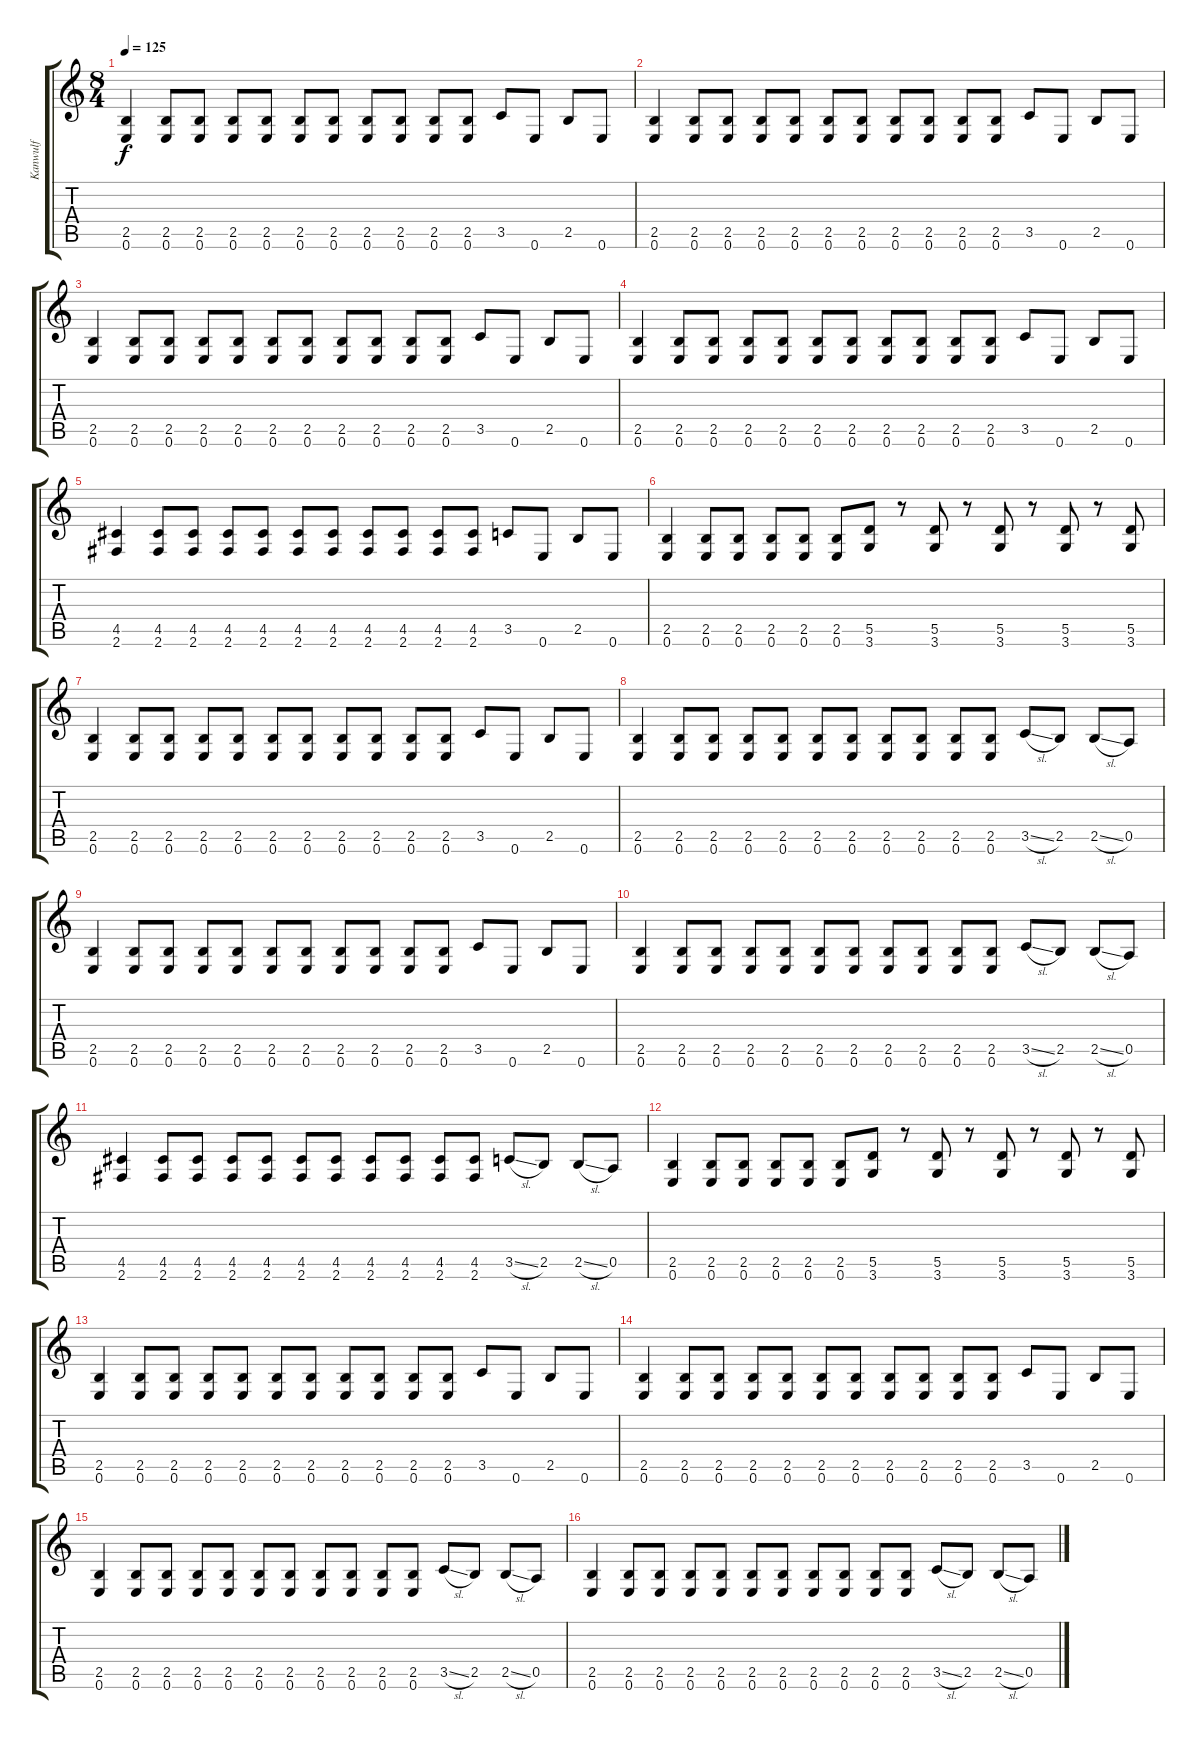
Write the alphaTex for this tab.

\track ("Kanwulf" "Kanwulf") {instrument distortionguitar}
\staff {score tabs}
\tuning (E4 B3 G3 D3 A2 E2) {hide}
\ts (8 4)
\tempo 125
\clef g2
\ks c
(2.5 0.6).4{dy f} (2.5 0.6).8 (2.5 0.6).8 (2.5 0.6).8 (2.5 0.6).8 (2.5 0.6).8 (2.5 0.6).8 (2.5 0.6).8 (2.5 0.6).8 (2.5 0.6).8 (2.5 0.6).8 3.5.8 0.6.8 2.5.8 0.6.8 |
(2.5 0.6).4 (2.5 0.6).8 (2.5 0.6).8 (2.5 0.6).8 (2.5 0.6).8 (2.5 0.6).8 (2.5 0.6).8 (2.5 0.6).8 (2.5 0.6).8 (2.5 0.6).8 (2.5 0.6).8 3.5.8 0.6.8 2.5.8 0.6.8 |
(2.5 0.6).4 (2.5 0.6).8 (2.5 0.6).8 (2.5 0.6).8 (2.5 0.6).8 (2.5 0.6).8 (2.5 0.6).8 (2.5 0.6).8 (2.5 0.6).8 (2.5 0.6).8 (2.5 0.6).8 3.5.8 0.6.8 2.5.8 0.6.8 |
(2.5 0.6).4 (2.5 0.6).8 (2.5 0.6).8 (2.5 0.6).8 (2.5 0.6).8 (2.5 0.6).8 (2.5 0.6).8 (2.5 0.6).8 (2.5 0.6).8 (2.5 0.6).8 (2.5 0.6).8 3.5.8 0.6.8 2.5.8 0.6.8 |
(4.5 2.6).4 (4.5 2.6).8 (4.5 2.6).8 (4.5 2.6).8 (4.5 2.6).8 (4.5 2.6).8 (4.5 2.6).8 (4.5 2.6).8 (4.5 2.6).8 (4.5 2.6).8 (4.5 2.6).8 3.5.8 0.6.8 2.5.8 0.6.8 |
(2.5 0.6).4 (2.5 0.6).8 (2.5 0.6).8 (2.5 0.6).8 (2.5 0.6).8 (2.5 0.6).8 (5.5 3.6).8 r.8 (5.5 3.6).8 r.8 (5.5 3.6).8 r.8 (5.5 3.6).8 r.8 (5.5 3.6).8 |
(2.5 0.6).4 (2.5 0.6).8 (2.5 0.6).8 (2.5 0.6).8 (2.5 0.6).8 (2.5 0.6).8 (2.5 0.6).8 (2.5 0.6).8 (2.5 0.6).8 (2.5 0.6).8 (2.5 0.6).8 3.5.8 0.6.8 2.5.8 0.6.8 |
(2.5 0.6).4 (2.5 0.6).8 (2.5 0.6).8 (2.5 0.6).8 (2.5 0.6).8 (2.5 0.6).8 (2.5 0.6).8 (2.5 0.6).8 (2.5 0.6).8 (2.5 0.6).8 (2.5 0.6).8 3.5{sl}.8 2.5.8 2.5{sl}.8 0.5.8 |
(2.5 0.6).4 (2.5 0.6).8 (2.5 0.6).8 (2.5 0.6).8 (2.5 0.6).8 (2.5 0.6).8 (2.5 0.6).8 (2.5 0.6).8 (2.5 0.6).8 (2.5 0.6).8 (2.5 0.6).8 3.5.8 0.6.8 2.5.8 0.6.8 |
(2.5 0.6).4 (2.5 0.6).8 (2.5 0.6).8 (2.5 0.6).8 (2.5 0.6).8 (2.5 0.6).8 (2.5 0.6).8 (2.5 0.6).8 (2.5 0.6).8 (2.5 0.6).8 (2.5 0.6).8 3.5{sl}.8 2.5.8 2.5{sl}.8 0.5.8 |
(4.5 2.6).4 (4.5 2.6).8 (4.5 2.6).8 (4.5 2.6).8 (4.5 2.6).8 (4.5 2.6).8 (4.5 2.6).8 (4.5 2.6).8 (4.5 2.6).8 (4.5 2.6).8 (4.5 2.6).8 3.5{sl}.8 2.5.8 2.5{sl}.8 0.5.8 |
(2.5 0.6).4 (2.5 0.6).8 (2.5 0.6).8 (2.5 0.6).8 (2.5 0.6).8 (2.5 0.6).8 (5.5 3.6).8 r.8 (5.5 3.6).8 r.8 (5.5 3.6).8 r.8 (5.5 3.6).8 r.8 (5.5 3.6).8 |
(2.5 0.6).4 (2.5 0.6).8 (2.5 0.6).8 (2.5 0.6).8 (2.5 0.6).8 (2.5 0.6).8 (2.5 0.6).8 (2.5 0.6).8 (2.5 0.6).8 (2.5 0.6).8 (2.5 0.6).8 3.5.8 0.6.8 2.5.8 0.6.8 |
(2.5 0.6).4 (2.5 0.6).8 (2.5 0.6).8 (2.5 0.6).8 (2.5 0.6).8 (2.5 0.6).8 (2.5 0.6).8 (2.5 0.6).8 (2.5 0.6).8 (2.5 0.6).8 (2.5 0.6).8 3.5.8 0.6.8 2.5.8 0.6.8 |
(2.5 0.6).4 (2.5 0.6).8 (2.5 0.6).8 (2.5 0.6).8 (2.5 0.6).8 (2.5 0.6).8 (2.5 0.6).8 (2.5 0.6).8 (2.5 0.6).8 (2.5 0.6).8 (2.5 0.6).8 3.5{sl}.8 2.5.8 2.5{sl}.8 0.5.8 |
(2.5 0.6).4 (2.5 0.6).8 (2.5 0.6).8 (2.5 0.6).8 (2.5 0.6).8 (2.5 0.6).8 (2.5 0.6).8 (2.5 0.6).8 (2.5 0.6).8 (2.5 0.6).8 (2.5 0.6).8 3.5{sl}.8 2.5.8 2.5{sl}.8 0.5.8
